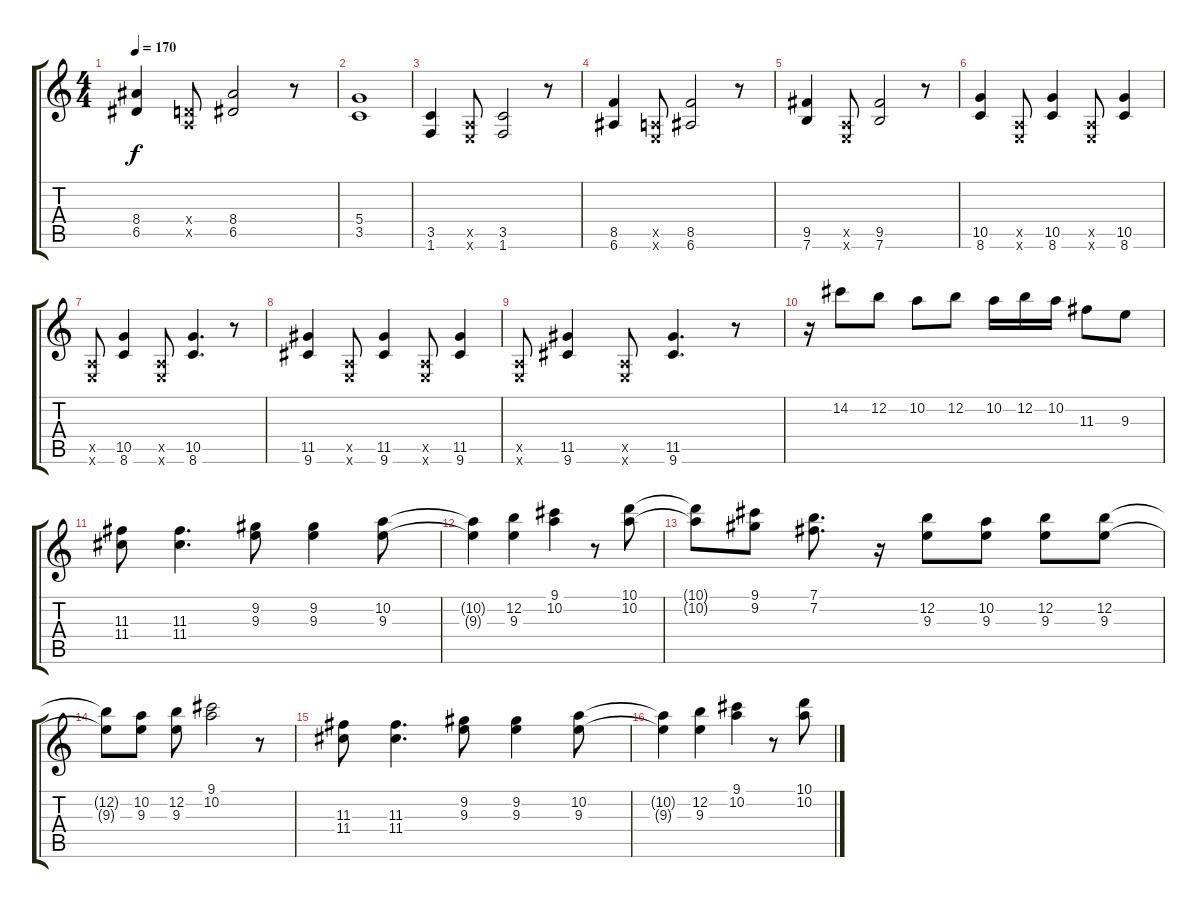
\track "" {instrument distortionguitar}
\staff {score tabs}
\tuning (E4 B3 G3 D3 A2 E2) {hide}
\ts (4 4)
\tempo 170
\clef g2
\ks c
(8.4 6.5).4{dy f} (0.4{x} 0.5{x}).8 (8.4 6.5).2 r.8 |
(5.4 3.5).1 |
(3.5 1.6).4 (0.5{x} 0.6{x}).8 (3.5 1.6).2 r.8 |
(8.5 6.6).4 (0.5{x} 0.6{x}).8 (8.5 6.6).2 r.8 |
(9.5 7.6).4 (0.5{x} 0.6{x}).8 (9.5 7.6).2 r.8 |
(10.5 8.6).4 (0.5{x} 0.6{x}).8 (10.5 8.6).4 (0.5{x} 0.6{x}).8 (10.5 8.6).4 |
(0.5{x} 0.6{x}).8 (10.5 8.6).4 (0.5{x} 0.6{x}).8 (10.5 8.6).4{d} r.8 |
(11.5 9.6).4 (0.5{x} 0.6{x}).8 (11.5 9.6).4 (0.5{x} 0.6{x}).8 (11.5 9.6).4 |
(0.5{x} 0.6{x}).8 (11.5 9.6).4 (0.5{x} 0.6{x}).8 (11.5 9.6).4{d} r.8 |
r.16 14.2.8 12.2.8 10.2.8 12.2.8 10.2.16 12.2.16 10.2.16 11.3.8 9.3.8 |
(11.3 11.4).8 (11.3 11.4).4{d} (9.2 9.3).8 (9.2 9.3).4 (10.2 9.3).8 |
(10.2{t} 9.3{t}).4 (12.2 9.3).4 (9.1 10.2).4 r.8 (10.1 10.2).8 |
(10.1{t} 10.2{t}).8 (9.1 9.2).8 (7.1 7.2).8{d} r.16 (12.2 9.3).8 (10.2 9.3).8 (12.2 9.3).8 (12.2 9.3).8 |
(12.2{t} 9.3{t}).8 (10.2 9.3).8 (12.2 9.3).8 (9.1 10.2).2 r.8 |
(11.3 11.4).8 (11.3 11.4).4{d} (9.2 9.3).8 (9.2 9.3).4 (10.2 9.3).8 |
(10.2{t} 9.3{t}).4 (12.2 9.3).4 (9.1 10.2).4 r.8 (10.1 10.2).8
